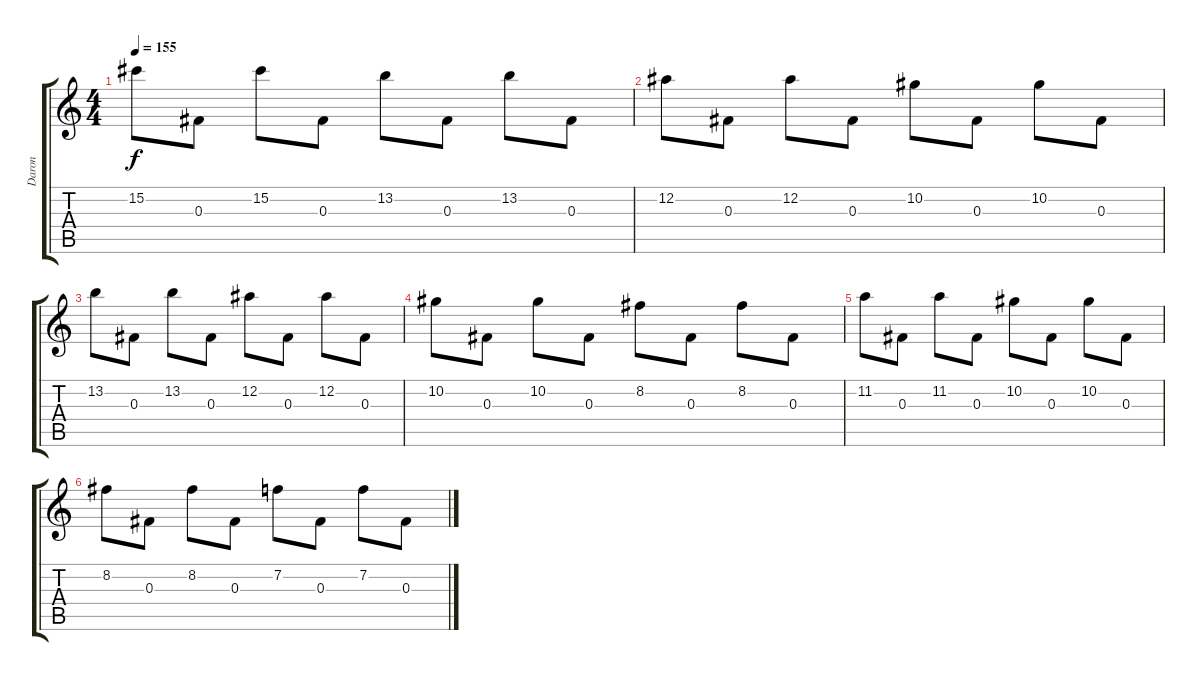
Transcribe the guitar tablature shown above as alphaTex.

\track ("Daron" "Daron") {instrument electricguitarclean}
\staff {score tabs}
\tuning (Eb4 Bb3 Gb3 Db3 Ab2 Db2) {hide}
\ts (4 4)
\tempo 155
\clef g2
\ks c
15.2.8{dy f} 0.3.8 15.2.8 0.3.8 13.2.8 0.3.8 13.2.8 0.3.8 |
12.2.8 0.3.8 12.2.8 0.3.8 10.2.8 0.3.8 10.2.8 0.3.8 |
13.2.8 0.3.8 13.2.8 0.3.8 12.2.8 0.3.8 12.2.8 0.3.8 |
10.2.8 0.3.8 10.2.8 0.3.8 8.2.8 0.3.8 8.2.8 0.3.8 |
11.2.8 0.3.8 11.2.8 0.3.8 10.2.8 0.3.8 10.2.8 0.3.8 |
8.2.8 0.3.8 8.2.8 0.3.8 7.2.8 0.3.8 7.2.8 0.3.8
